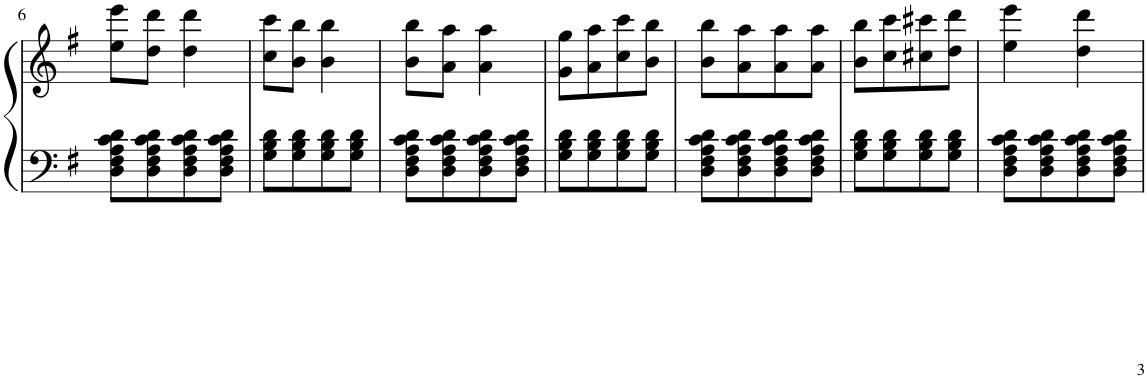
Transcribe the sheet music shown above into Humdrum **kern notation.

**kern	**kern
*part2	*part1
*staff2	*staff1
*I"Piano	*I"Piano
!!LO:PB:g=z
*clefF4	*clefG2
*k[f#]	*k[f#]
*M2/4	*M2/4
=6	=6
8D\ 8F#\ 8A\ 8c\ 8d\L	8ee\ 8eee\L
8D\ 8F#\ 8A\ 8c\ 8d\	8dd\ 8ddd\J
8D\ 8F#\ 8A\ 8c\ 8d\	4dd\ 4ddd\
8D\ 8F#\ 8A\ 8c\ 8d\J	.
=7	=7
8G\ 8B\ 8d\L	8cc\ 8ccc\L
8G\ 8B\ 8d\	8b\ 8bb\J
8G\ 8B\ 8d\	4b\ 4bb\
8G\ 8B\ 8d\J	.
=8	=8
8D\ 8F#\ 8A\ 8c\ 8d\L	8b\ 8bb\L
8D\ 8F#\ 8A\ 8c\ 8d\	8a\ 8aa\J
8D\ 8F#\ 8A\ 8c\ 8d\	4a\ 4aa\
8D\ 8F#\ 8A\ 8c\ 8d\J	.
=9	=9
8G\ 8B\ 8d\L	8g\ 8gg\L
8G\ 8B\ 8d\	8a\ 8aa\
8G\ 8B\ 8d\	8cc\ 8ccc\
8G\ 8B\ 8d\J	8b\ 8bb\J
=10	=10
8D\ 8F#\ 8A\ 8c\ 8d\L	8b\ 8bb\L
8D\ 8F#\ 8A\ 8c\ 8d\	8a\ 8aa\
8D\ 8F#\ 8A\ 8c\ 8d\	8a\ 8aa\
8D\ 8F#\ 8A\ 8c\ 8d\J	8a\ 8aa\J
=11	=11
8G\ 8B\ 8d\L	8b\ 8bb\L
8G\ 8B\ 8d\	8cc\ 8ccc\
8G\ 8B\ 8d\	8cc#X\ 8ccc#X\
8G\ 8B\ 8d\J	8dd\ 8ddd\J
=12	=12
8D\ 8F#\ 8A\ 8c\ 8d\L	4ee\ 4eee\
8D\ 8F#\ 8A\ 8c\ 8d\	.
8D\ 8F#\ 8A\ 8c\ 8d\	4dd\ 4ddd\
8D\ 8F#\ 8A\ 8c\ 8d\J	.
=	=
*-	*-
